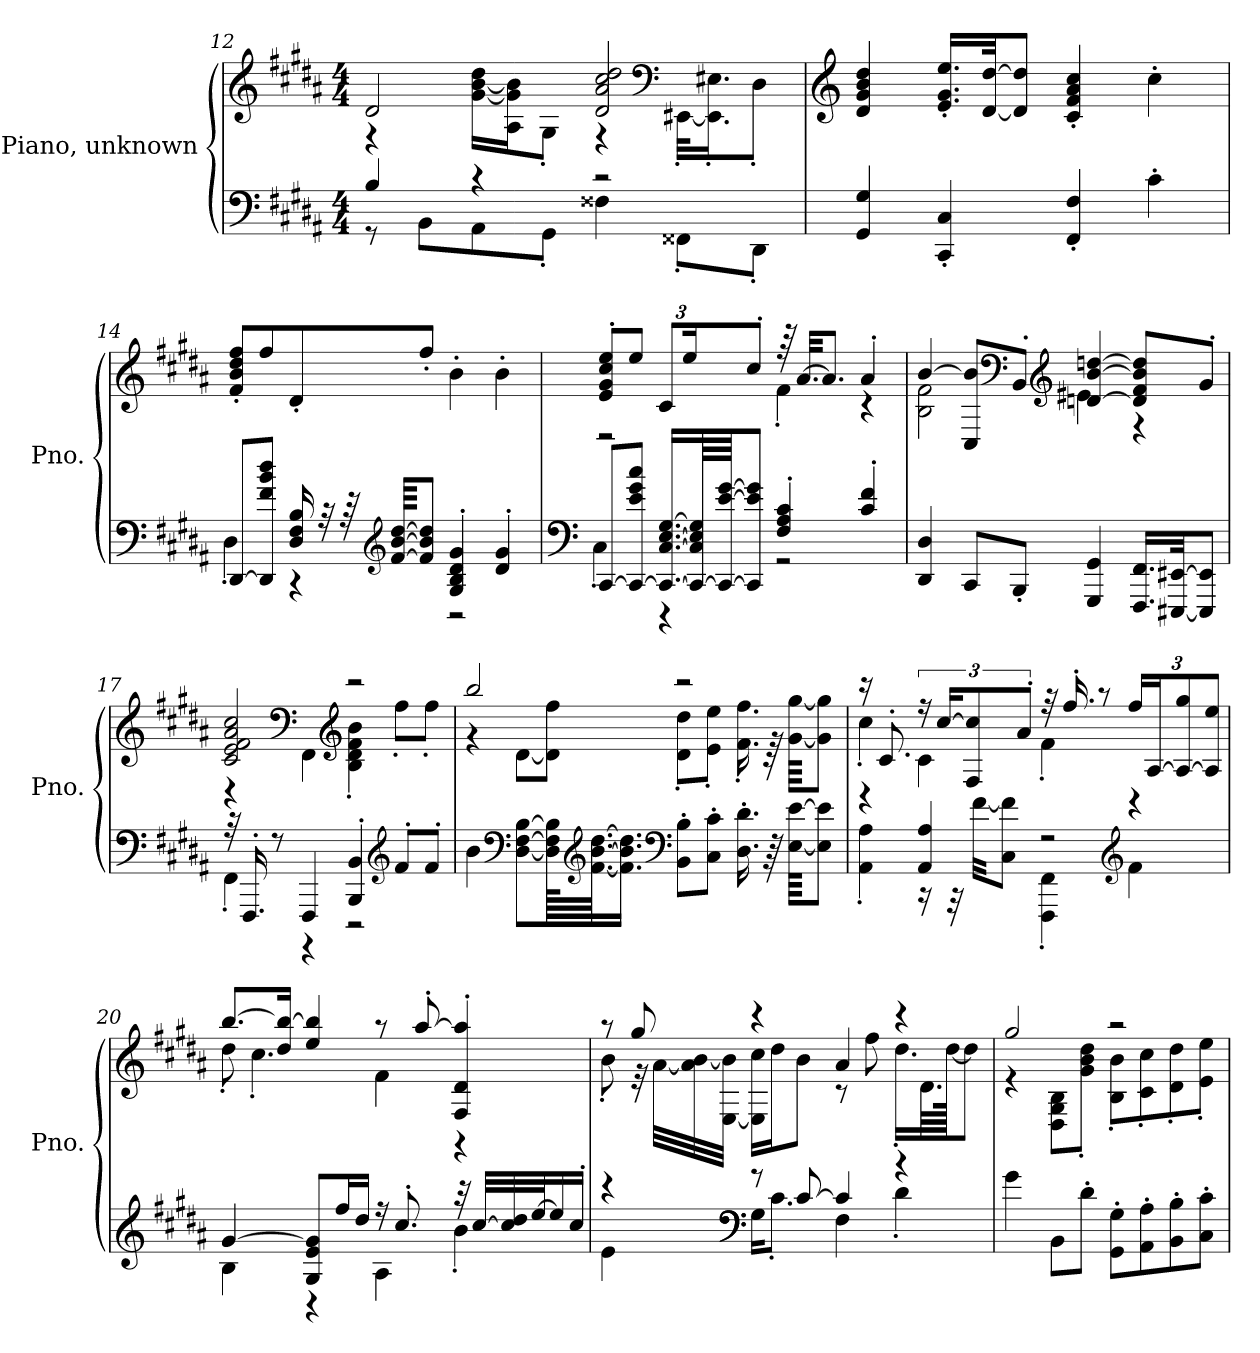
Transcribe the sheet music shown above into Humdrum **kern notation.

**kern	**kern
*part1	*part1
*staff2	*staff1
*I"Piano, unknown	*
*I'Pno.	*
!!LO:LB:g=z
*clefF4	*clefG2
*k[f#c#g#d#a#]	*k[f#c#g#d#a#]
*M4/4	*M4/4
=12	=12
*^	*^
4B/	8r	2d#/	4r
.	8BB\L	.	.
4r	8AA#\	.	[16g#\ [16b\ 16dd#\LL
.	.	.	16A#\ 16g#\] 16b\]J
.	8GG#'\J	.	8G#'\J
2r	4F##X\	2d#/ 2a#/ 2cc#/ 2dd#/	4r
*	*	*clefF4	*
.	8FF##X'\L	.	[32EE#X'\KLL
.	.	.	16.EE#\]' 16.E#X\'J
.	8DD#'\J	.	8D#'\J
*v	*v	*	*
*	*v	*v
=13	=13
*	*clefG2
4GG#/ 4G#/	4d#/ 4g#/ 4b/ 4dd#/
4CC#/' 4C#/'	16.e/' 16.g#/' 16.ee/'LL
.	[32d#/ [32dd#/JK
.	8d#/] 8dd#/]J
4FF#/' 4F#/'	4c#/' 4f#/' 4a#/' 4cc#/'
4c#'\	4cc#'\
=14	=14
*^	*
[8DD#/L	4D#'\	8f#/' 8b/' 8dd#/' 8ff#/'L
8DD#/] 8f#/ 8b/ 8dd#/J	.	8ff#/
16D#/ 16F#/ 16B/	4r	8d#'/
32r	.	.
64r	.	.
*clefG2	*	*
[64f#/ [64b/ [64dd#/KKKL	.	.
8f#/] 8b/] 8dd#/]J	.	8ff#'/J
4G#/' 4B/' 4d#/' 4g#/'	2r	4b'\
4d#/' 4g#/'	.	4b'\
!!LO:LB:g=z
=15	=15	=15
*clefF4	*	*
*	*	*^
[8CC#/L	4C#'\	8e/' 8g#/' 8cc#/' 8ee/'L	2r
8CC#/_ 8e/ 8g#/ 8cc#/J	.	8ee/J	.
*	*	*Xbrackettup	*
16.CC#/_ [16.C#/ [16.E/ [16.G#/LL	4r	12c#/L	.
.	.	24ee/K	.
64CC#/_ 64C#/] 64E/] 64G#/]LL	.	.	.
64CC#/_ [64e/ [64g#/JJJ	.	.	.
8CC#/] 8e/] 8g#/]J	.	8cc#'/J	.
4F#/' 4A#/' 4c#/'	2r	64r	4f#'\
.	.	[32.a#/KKL	.
.	.	8.a#/J]	.
4c#/' 4f#/'	.	4a#'/	4r
*v	*v	*	*
=16	=16	=16
4DD#/ 4D#/	[4b/	2B\ 2f#\
8CC#/L	8C#/ 8b/]L	.
*	*clefF4	*
8BBB'/J	8BB'/J	.
*	*clefG2	*
4GGG#/ 4GG#/	[4dn/ [4b/ [4ddn/	4e#X\
16.FFF#/ 16.FF#/LL	8d/] 8f#/ 8b/] 8dd/]L	4r
[32EEE#X/ [32EE#X/JK	.	.
8EEE#/] 8EE#/]J	8g#'/J	.
!!LO:PB:g=z	!!
=17	=17	=17
*^	*	*
32r	4FF#'\	2c#/ 2e/ 2f#/ 2a#/ 2cc#/	4r
16.FFF#'/	.	.	.
8r	.	.	.
*	*	*clefF4	*
4FFF#/	4r	.	4FF#\
*	*	*clefG2	*
4BBB/' 4BB/'	2r	2r	4B\' 4d#\' 4f#\' 4b\'
*clefG2	*	*	*
8f#'/L	.	.	8ff#'\L
8f#'/J	.	.	8ff#'\J
*v	*v	*	*
=18	=18	=18
4b\	2bb/	4r
*clefF4	*	*
[8D#\ [8F#\ [8B\L	.	[8d#\L
128D#\] 128F#\] 128B\]KLLL	.	8d#\] 8ff#\J
*clefG2	*	*
[64.f#\ [64.b\ [64.dd#\JJ	.	.
16.f#\] 16.b\] 16.dd#\]JJ	.	.
*clefF4	*	*
8BB\' 8B\'L	2r	8d#\' 8dd#\'L
8C#\' 8c#\'J	.	8e\' 8ee\'J
16.D#\' 16.d#\'	.	16.f#\' 16.ff#\'
64r	.	64r
[64E\ [64e\KKKL	.	[64g#\ [64gg#\KKKL
8E\] 8e\]J	.	8g#\] 8gg#\]J
!!LO:LB:g=z	!!
=19	=19	=19
*^	*	*
4r	4AA#\' 4A#\'	16r	4cc#'\
.	.	8.c#'/	.
*	*	*brackettup	*
4AA#/ 4A#/	16r	24r	4c#\
.	.	[24cc#/KL	.
.	32r	.	.
.	.	12F#/ 12cc#/]	.
.	[32f#\KKL	.	.
.	8C#\ 8f#\]J	.	.
.	.	12a#'/J	.
2r	4FFF#\' 4FF#\'	32r	4f#'\
.	.	16.ff#'/	.
.	.	8r	.
*clefG2	*	*	*
*	*	*Xbrackettup	*
.	4f#\	24ff#/LL	4r
.	.	[24A#/J	.
.	.	12A#/_ 12gg#/	.
.	.	12A#/] 12ee/J	.
=20	=20	=20	=20
[4g#/	4B\	[8.bb/L	8dd#'\
.	.	.	4.cc#'\
.	.	16dd#/ 16bb/_Jk	.
8G#/ 8e/ 8g#/]L	4r	4ee/ 4bb/]	.
16ff#/L	.	.	.
16dd#/JJ	.	.	.
16r	4A#\	8r	4f#\
8.cc#'/	.	.	.
.	.	[8aa#'/	.
32r	4b'\	4F#/' 4d#/' 4aa#/]'	4r
[32cc#/LLL	.	.	.
32cc#/] 32dd#/	.	.	.
[32ee/J	.	.	.
16ee/]	.	.	.
16cc#'/JJ	.	.	.
!!LO:LB:g=z	!!
=21	=21	=21	=21
4r	4e\	8r	8b'\
.	.	8gg#/	32r
.	.	.	[32a#\LLL
.	.	.	32a#\] [32b\
.	.	.	[32E\ 32b\]JJJ
*clefF4	*	*	*
8r	16G#\KL	4r	16E\] 16cc#\LL
.	8.c#'\J	.	16dd#\J
[8c#/	.	.	8b\J
4c#/]	4F#\	4a#/	8r
.	.	.	8ff#\
4r	4d#'\	4r	16.dd#'\LL
.	.	.	64.d#\LL
.	.	.	[128dd#\JJJK
.	.	.	8dd#\J]
*v	*v	*	*
=22	=22	=22
4g#\	2gg#/	4r
8BB\L	.	8D#\ 8G#\ 8B\L
8d#'\J	.	8g#\' 8b\' 8dd#\'J
8GG#\' 8G#\'L	2r	8B\' 8b\'L
8AA#\' 8A#\'	.	8c#\' 8cc#\'
8BB\' 8B\'	.	8d#\' 8dd#\'
8C#\' 8c#\'J	.	8e\' 8ee\'J
*	*v	*v
=	=
*-	*-
